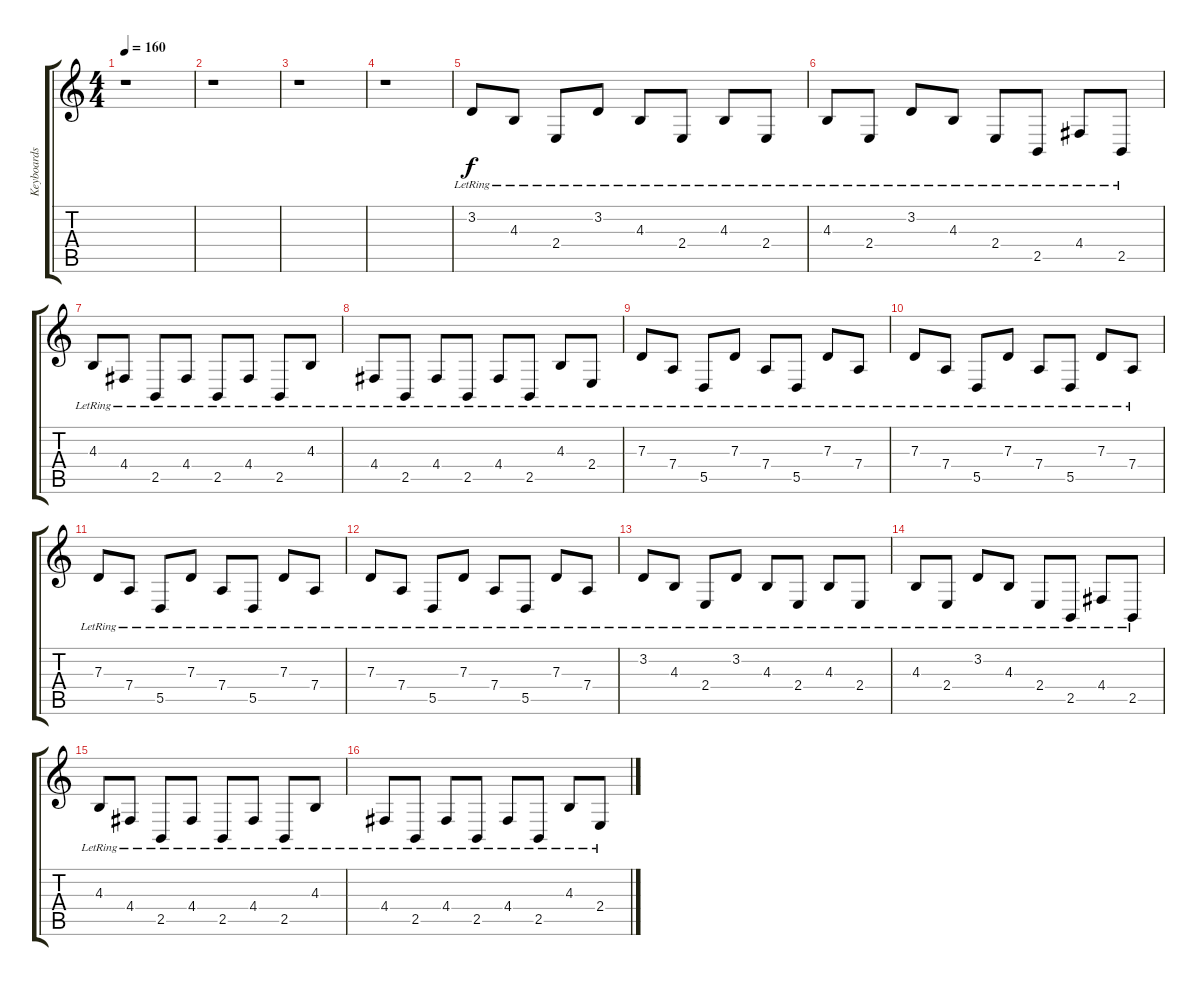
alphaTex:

\track ("Keyboards" "Keyboards") {instrument acousticgrandpiano}
\staff {score tabs}
\tuning (E4 B3 G3 D3 A2 E2) {hide}
\ts (4 4)
\tempo 160
\clef g2
\ks c
r.1{dy f} |
r.1 |
r.1 |
r.1 |
3.2{lr}.8 4.3{lr}.8 2.4{lr}.8 3.2{lr}.8 4.3{lr}.8 2.4{lr}.8 4.3{lr}.8 2.4{lr}.8 |
4.3{lr}.8 2.4{lr}.8 3.2{lr}.8 4.3{lr}.8 2.4{lr}.8 2.5{lr}.8 4.4{lr}.8 2.5{lr}.8 |
4.3{lr}.8 4.4{lr}.8 2.5{lr}.8 4.4{lr}.8 2.5{lr}.8 4.4{lr}.8 2.5{lr}.8 4.3{lr}.8 |
4.4{lr}.8 2.5{lr}.8 4.4{lr}.8 2.5{lr}.8 4.4{lr}.8 2.5{lr}.8 4.3{lr}.8 2.4{lr}.8 |
7.3{lr}.8 7.4{lr}.8 5.5{lr}.8 7.3{lr}.8 7.4{lr}.8 5.5{lr}.8 7.3{lr}.8 7.4{lr}.8 |
7.3{lr}.8 7.4{lr}.8 5.5{lr}.8 7.3{lr}.8 7.4{lr}.8 5.5{lr}.8 7.3{lr}.8 7.4{lr}.8 |
7.3{lr}.8 7.4{lr}.8 5.5{lr}.8 7.3{lr}.8 7.4{lr}.8 5.5{lr}.8 7.3{lr}.8 7.4{lr}.8 |
7.3{lr}.8 7.4{lr}.8 5.5{lr}.8 7.3{lr}.8 7.4{lr}.8 5.5{lr}.8 7.3{lr}.8 7.4{lr}.8 |
3.2{lr}.8 4.3{lr}.8 2.4{lr}.8 3.2{lr}.8 4.3{lr}.8 2.4{lr}.8 4.3{lr}.8 2.4{lr}.8 |
4.3{lr}.8 2.4{lr}.8 3.2{lr}.8 4.3{lr}.8 2.4{lr}.8 2.5{lr}.8 4.4{lr}.8 2.5{lr}.8 |
4.3{lr}.8 4.4{lr}.8 2.5{lr}.8 4.4{lr}.8 2.5{lr}.8 4.4{lr}.8 2.5{lr}.8 4.3{lr}.8 |
4.4{lr}.8 2.5{lr}.8 4.4{lr}.8 2.5{lr}.8 4.4{lr}.8 2.5{lr}.8 4.3{lr}.8 2.4{lr}.8
